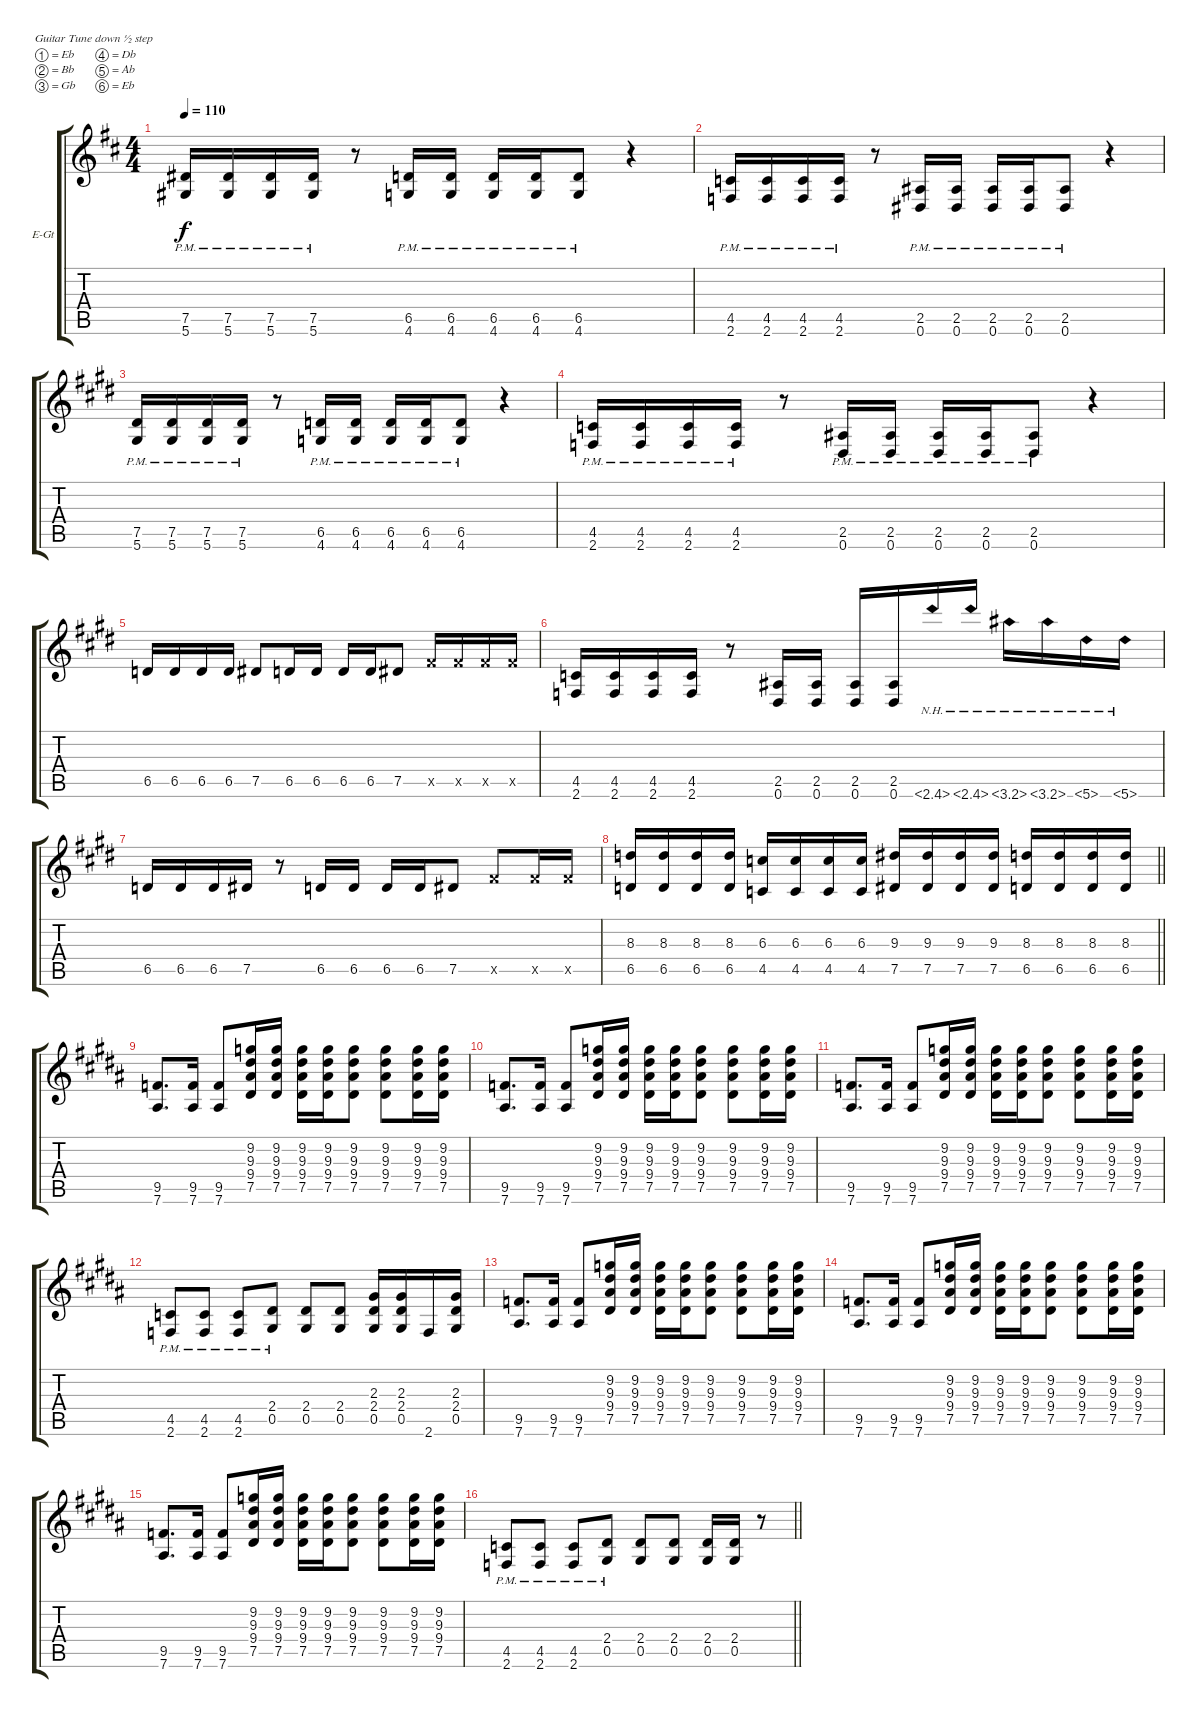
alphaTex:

\bracketExtendMode groupsimilarinstruments
\firstSystemTrackNameOrientation horizontal
\otherSystemsTrackNameOrientation horizontal
\track ("Untitled" "E-Gt") {instrument overdrivenguitar}
\staff {score tabs}
\tuning (Eb4 Bb3 Gb3 Db3 Ab2 Eb2)
\ts (4 4)
\section ("" " ")
\tempo 110
\clef g2
\ks d
(7.5{pm} 5.6{pm}).16{dy f} (7.5{pm} 5.6{pm}).16 (7.5{pm} 5.6{pm}).16 (7.5{pm} 5.6{pm}).16 r.8 (6.5{pm} 4.6{pm}).16 (6.5{pm} 4.6{pm}).16 (6.5{pm} 4.6{pm}).16 (6.5{pm} 4.6{pm}).16 (6.5{pm} 4.6{pm}).8 r.4 |
(4.5{pm} 2.6{pm}).16 (4.5{pm} 2.6{pm}).16 (4.5{pm} 2.6{pm}).16 (4.5{pm} 2.6{pm}).16 r.8 (2.5{pm} 0.6{pm}).16 (2.5{pm} 0.6{pm}).16 (2.5{pm} 0.6{pm}).16 (2.5{pm} 0.6{pm}).16 (2.5{pm} 0.6{pm}).8 r.4 |
\ks e
(7.5{pm} 5.6{pm}).16 (7.5{pm} 5.6{pm}).16 (7.5{pm} 5.6{pm}).16 (7.5{pm} 5.6{pm}).16 r.8 (6.5{pm} 4.6{pm}).16 (6.5{pm} 4.6{pm}).16 (6.5{pm} 4.6{pm}).16 (6.5{pm} 4.6{pm}).16 (6.5{pm} 4.6{pm}).8 r.4 |
\ks c#minor
(4.5{pm} 2.6{pm}).16 (4.5{pm} 2.6{pm}).16 (4.5{pm} 2.6{pm}).16 (4.5{pm} 2.6{pm}).16 r.8 (2.5{pm} 0.6{pm}).16 (2.5{pm} 0.6{pm}).16 (2.5{pm} 0.6{pm}).16 (2.5{pm} 0.6{pm}).16 (2.5{pm} 0.6{pm}).8 r.4 |
6.5.16 6.5.16 6.5.16 6.5.16 7.5.8 6.5.16 6.5.16 6.5.16 6.5.16 7.5.8 10.5{x}.16 10.5{x}.16 10.5{x}.16 10.5{x}.16 |
(4.5 2.6).16 (4.5 2.6).16 (4.5 2.6).16 (4.5 2.6).16 r.8 (2.5 0.6).16 (2.5 0.6).16 (2.5 0.6).16 (2.5 0.6).16 2.6{nh}.16 2.6{nh}.16 3.6{nh}.16 3.6{nh}.16 5.6{nh}.16 5.6{nh}.16 |
\ks e
6.5.16 6.5.16 6.5.16 7.5.16 r.8 6.5.16 6.5.16 6.5.16 6.5.16 7.5.8 10.5{x}.8 10.5{x}.16 10.5{x}.16 |
\barLineRight lightlight
\ks c#minor
(8.3 6.5).16 (8.3 6.5).16 (8.3 6.5).16 (8.3 6.5).16 (6.3 4.5).16 (6.3 4.5).16 (6.3 4.5).16 (6.3 4.5).16 (9.3 7.5).16 (9.3 7.5).16 (9.3 7.5).16 (9.3 7.5).16 (8.3 6.5).16 (8.3 6.5).16 (8.3 6.5).16 (8.3 6.5).16 |
\section ("" " ")
\ks b
(9.5 7.6).8{d} (9.5 7.6).16 (9.5 7.6).8 (9.2 9.3 9.4 7.5).16 (9.2 9.3 9.4 7.5).16 (9.2 9.3 9.4 7.5).16 (9.2 9.3 9.4 7.5).16 (9.2 9.3 9.4 7.5).8 (9.2 9.3 9.4 7.5).8 (9.2 9.3 9.4 7.5).16 (9.2 9.3 9.4 7.5).16 |
(9.5 7.6).8{d} (9.5 7.6).16 (9.5 7.6).8 (9.2 9.3 9.4 7.5).16 (9.2 9.3 9.4 7.5).16 (9.2 9.3 9.4 7.5).16 (9.2 9.3 9.4 7.5).16 (9.2 9.3 9.4 7.5).8 (9.2 9.3 9.4 7.5).8 (9.2 9.3 9.4 7.5).16 (9.2 9.3 9.4 7.5).16 |
\ks g#minor
(9.5 7.6).8{d} (9.5 7.6).16 (9.5 7.6).8 (9.2 9.3 9.4 7.5).16 (9.2 9.3 9.4 7.5).16 (9.2 9.3 9.4 7.5).16 (9.2 9.3 9.4 7.5).16 (9.2 9.3 9.4 7.5).8 (9.2 9.3 9.4 7.5).8 (9.2 9.3 9.4 7.5).16 (9.2 9.3 9.4 7.5).16 |
(4.5{pm} 2.6{pm}).8 (4.5{pm} 2.6{pm}).8 (4.5{pm} 2.6{pm}).8 (2.4{pm} 0.5{pm}).8 (2.4 0.5).8 (2.4 0.5).8 (2.3 2.4 0.5).16 (2.3 2.4 0.5).16 2.6.16 (2.3 2.4 0.5).16 |
\ks b
(9.5 7.6).8{d} (9.5 7.6).16 (9.5 7.6).8 (9.2 9.3 9.4 7.5).16 (9.2 9.3 9.4 7.5).16 (9.2 9.3 9.4 7.5).16 (9.2 9.3 9.4 7.5).16 (9.2 9.3 9.4 7.5).8 (9.2 9.3 9.4 7.5).8 (9.2 9.3 9.4 7.5).16 (9.2 9.3 9.4 7.5).16 |
\ks g#minor
(9.5 7.6).8{d} (9.5 7.6).16 (9.5 7.6).8 (9.2 9.3 9.4 7.5).16 (9.2 9.3 9.4 7.5).16 (9.2 9.3 9.4 7.5).16 (9.2 9.3 9.4 7.5).16 (9.2 9.3 9.4 7.5).8 (9.2 9.3 9.4 7.5).8 (9.2 9.3 9.4 7.5).16 (9.2 9.3 9.4 7.5).16 |
(9.5 7.6).8{d} (9.5 7.6).16 (9.5 7.6).8 (9.2 9.3 9.4 7.5).16 (9.2 9.3 9.4 7.5).16 (9.2 9.3 9.4 7.5).16 (9.2 9.3 9.4 7.5).16 (9.2 9.3 9.4 7.5).8 (9.2 9.3 9.4 7.5).8 (9.2 9.3 9.4 7.5).16 (9.2 9.3 9.4 7.5).16 |
\barLineRight lightlight
\ks b
(4.5{pm} 2.6{pm}).8 (4.5{pm} 2.6{pm}).8 (4.5{pm} 2.6{pm}).8 (2.4{pm} 0.5{pm}).8 (2.4 0.5).8 (2.4 0.5).8 (2.4 0.5).16 (2.4 0.5).16 r.8
